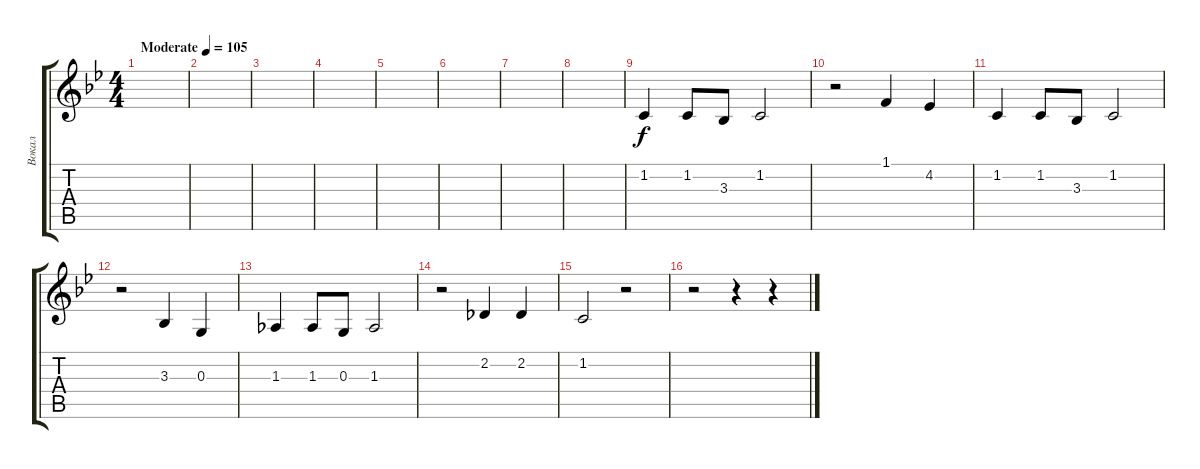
\track ("Вокал" "Вокал") {instrument acousticgrandpiano}
\staff {score tabs}
\tuning (E4 B3 G3 D3 A2 E2) {hide}
\ts (4 4)
\tempo (105 "Moderate")
\clef g2
\ks gminor
|
|
|
|
|
|
|
|
1.2.4 1.2.8 3.3.8 1.2.2 |
r.2 1.1.4 4.2.4 |
1.2.4 1.2.8 3.3.8 1.2.2 |
r.2 3.3.4 0.3.4 |
1.3.4 1.3.8 0.3.8 1.3.2 |
r.2 2.2.4 2.2.4 |
1.2.2 r.2 |
r.2 r.4 r.4
